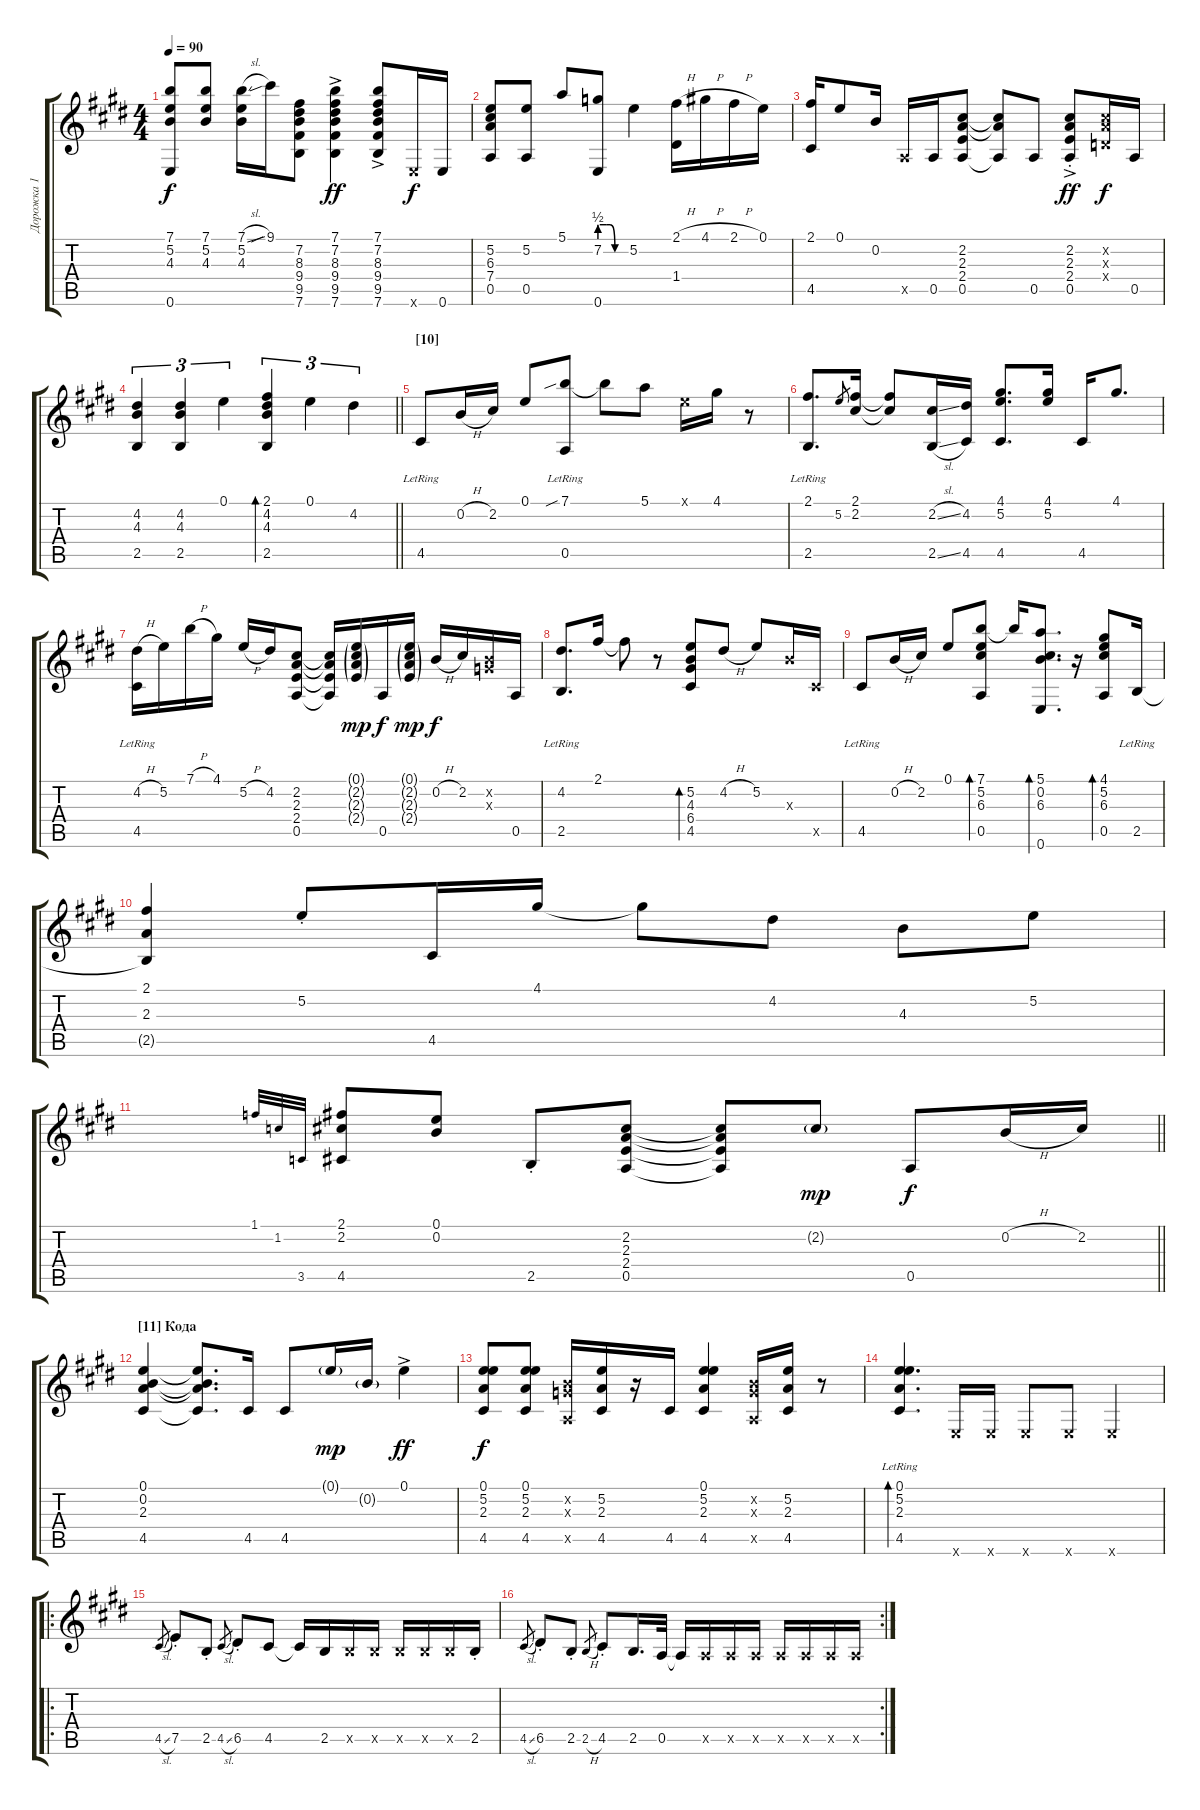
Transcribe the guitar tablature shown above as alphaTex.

\track ("Дорожка 1" "Дорожка 1") {instrument acousticguitarsteel}
\staff {score tabs}
\tuning (E4 B3 G3 D3 A2 E2) {hide}
\ts (4 4)
\tempo 90
\clef g2
\ks c#minor
(7.1 5.2 4.3 0.6).8{dy f} (7.1 5.2 4.3).8 (7.1{sl} 5.2 4.3).16 9.1{sib}.16 (7.2 8.3 9.4 9.5 7.6).8 (7.1{ac} 7.2{ac} 8.3{ac} 9.4{ac} 9.5{ac} 7.6{ac}).4{dy ff} (7.1{ac} 7.2{ac} 8.3{ac} 9.4{ac} 9.5{ac} 7.6{ac}).8 0.6{x}.16{dy f} 0.6.16 |
(5.2 6.3 7.4 0.5).8 (5.2 0.5).8 5.1.8 (7.2{be (custom 0 2 15 2 24 2 35 0 60 0)} 0.6).8 5.2.4 (2.1{h} 1.4).16 4.1{h}.16 2.1{h}.16 0.1.16 |
(2.1 4.5).16 0.1.8 0.2.16 0.5{x}.16 0.5.16 (2.2 2.3 2.4 0.5).8 (2.2{t} 2.3{t} 0.5{t}).8 0.5.8 (2.2{ac st} 2.3 2.4 0.5{ac st}).8{dy ff} (2.2{x} 2.3{x} 0.4{x}).16{dy f} 0.5.16 |
\barLineRight lightlight
(4.2 4.3 2.5).4{tu (3 2)} (4.2 4.3 2.5).4{tu (3 2)} 0.1.4{tu (3 2)} (2.1 4.2 4.3 2.5).4{tu (3 2) bd 120} 0.1.4{tu (3 2)} 4.2.4{tu (3 2)} |
\section ("" "[10]")
4.5{lr}.8 0.2{h}.16 2.2.16 0.1.8 (7.1{sib} 0.5{lr}).8 7.1{t}.8 5.1.8 0.1{x}.16 4.1.16 r.8 |
(2.1 2.5{lr}).8{d} 5.2.8{gr} (2.1 2.2).16 (2.1{t} 2.2{t}).8 (2.2{sl} 2.5{sl}).16 (4.2 4.5).16 (4.1 5.2 4.5).8{d} (4.1 5.2).16 4.5.16 4.1.8{d} |
(4.2{h} 4.5{lr}).16 5.2.16 7.1{h}.16 4.1.16 5.2{h}.16 4.2.16 (2.2 2.3 2.4 0.5).8 (2.2{t} 2.3{t} 2.4{t} 0.5{t}).16 (0.1{g} 2.2{g} 2.3{g} 2.4{g}).16{dy mp} 0.5.16{dy f} (0.1{g} 2.2{g} 2.3{g} 2.4{g}).16{dy mp} 0.2{h}.16{dy f} 2.2.16 (0.2{x} 0.3{x}).16 0.5.16 |
(4.2 2.5{lr}).8{d} 2.1.16 2.1{t}.8 r.8 (5.2 4.3 6.4 4.5).8{bd 120} 4.2{h}.8 5.2.8 4.3{x}.16 4.5{x}.16 |
4.5{lr}.8 0.2{h}.16 2.2.16 0.1.8 (7.1 5.2 6.3 0.5).8{bd 120} 7.1{t}.16 (5.1 0.2 6.3 0.6).8{d bd 120} r.16 (4.1 5.2 6.3 0.5).8{bd 120} 2.5{lr}.16 |
(2.1 2.3 2.5{t}).4 5.2{st}.8 4.5.16 4.1.16 4.1{t}.8 4.2.8 4.3.8 5.2.8 |
\barLineRight lightlight
1.1.32{gr onbeat} 1.2.32{gr onbeat} 3.5.32{gr onbeat} (2.1 2.2 4.5).8 (0.1 0.2).8 2.5{st}.8 (2.2 2.3 2.4 0.5).8 (2.2{t} 2.3{t} 2.4{t} 0.5{t}).8 2.2{g}.8{dy mp} 0.5.8{dy f} 0.2{h}.16 2.2.16 |
\section ("" "[11] Кода")
(0.1 0.2 2.3 4.5).4 (0.1{t} 0.2{t} 2.3{t} 4.5{t}).8{d} 4.5.16 4.5.8 0.1{g}.16{dy mp} 0.2{g}.16 0.1{ac}.4{dy ff} |
(0.1 5.2 2.3 4.5).8{dy f} (0.1 5.2 2.3 4.5).8 (0.2{x} 0.3{x} 0.5{x}).16 (5.2 2.3 4.5).16 r.16 4.5.16 (0.1 5.2 2.3 4.5).4 (0.2{x} 0.3{x} 0.5{x}).16 (5.2 2.3 4.5).16 r.8 |
(0.1{lr} 5.2{lr} 2.3{lr} 4.5{lr}).4{d bd 120} 0.6{x}.16 0.6{x}.16 0.6{x}.8 0.6{x}.8 0.6{x}.4 |
\ro
4.5{sl}.8{gr} 7.5{st}.8 2.5{st}.8 4.5{sl}.8{gr} 6.5{st}.8 4.5.8 4.5{t}.16 2.5.16 2.5{x}.16 2.5{x}.16 2.5{x}.16 2.5{x}.16 2.5{x}.16 2.5{st}.16 |
\rc 2
4.5{sl}.8{gr} 6.5{st}.8 2.5{st}.8 2.5{h}.8{gr} 4.5{st}.8 2.5.16{d} 0.5.32 0.5{t}.16 0.5{x}.16 0.5{x}.16 0.5{x}.16 0.5{x}.16 0.5{x}.16 0.5{x}.16 0.5{x}.16
